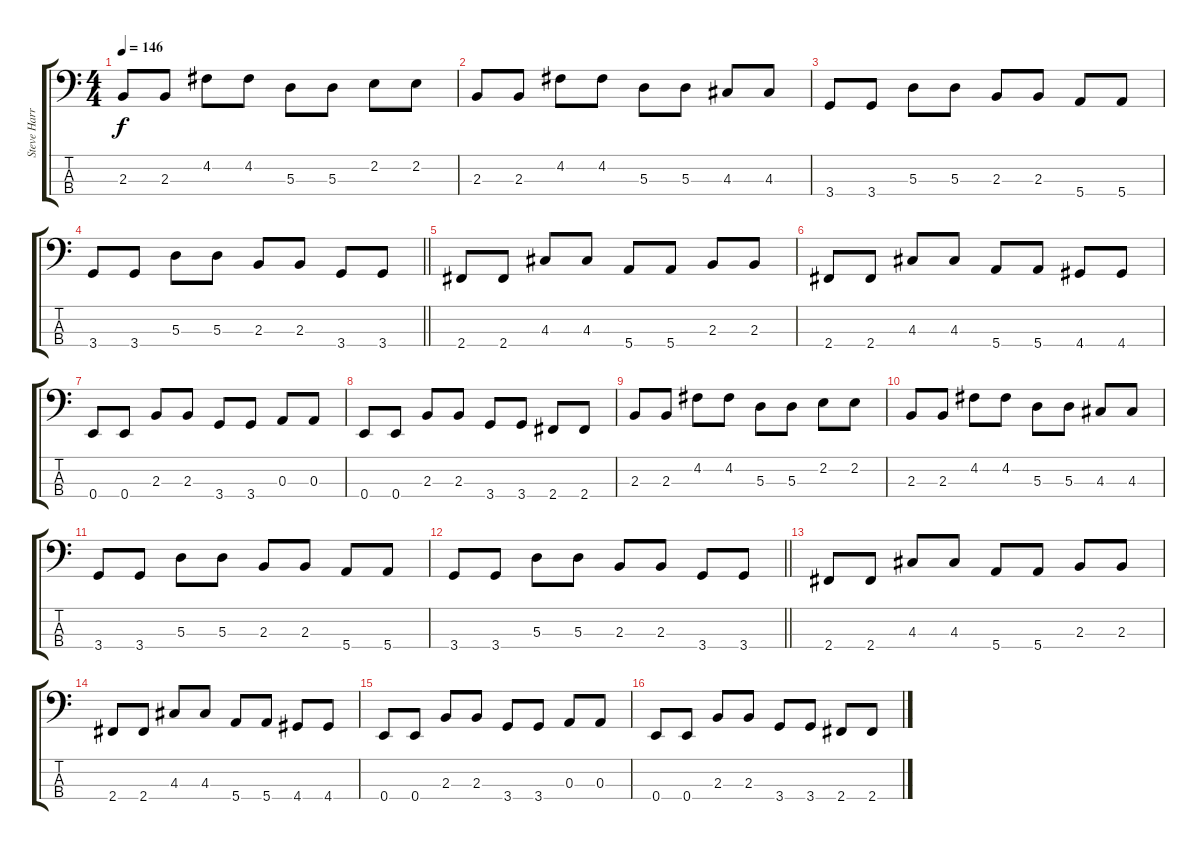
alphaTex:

\track ("Steve Harris" "Steve Harr") {instrument electricbassfinger}
\staff {score tabs}
\tuning (G2 D2 A1 E1) {hide}
\ts (4 4)
\tempo 146
\clef f4
\ks c
2.3.8{dy f} 2.3.8 4.2.8 4.2.8 5.3.8 5.3.8 2.2.8 2.2.8 |
2.3.8 2.3.8 4.2.8 4.2.8 5.3.8 5.3.8 4.3.8 4.3.8 |
3.4.8 3.4.8 5.3.8 5.3.8 2.3.8 2.3.8 5.4.8 5.4.8 |
\barLineRight lightlight
3.4.8 3.4.8 5.3.8 5.3.8 2.3.8 2.3.8 3.4.8 3.4.8 |
2.4.8 2.4.8 4.3.8 4.3.8 5.4.8 5.4.8 2.3.8 2.3.8 |
2.4.8 2.4.8 4.3.8 4.3.8 5.4.8 5.4.8 4.4.8 4.4.8 |
0.4.8 0.4.8 2.3.8 2.3.8 3.4.8 3.4.8 0.3.8 0.3.8 |
0.4.8 0.4.8 2.3.8 2.3.8 3.4.8 3.4.8 2.4.8 2.4.8 |
2.3.8 2.3.8 4.2.8 4.2.8 5.3.8 5.3.8 2.2.8 2.2.8 |
2.3.8 2.3.8 4.2.8 4.2.8 5.3.8 5.3.8 4.3.8 4.3.8 |
3.4.8 3.4.8 5.3.8 5.3.8 2.3.8 2.3.8 5.4.8 5.4.8 |
\barLineRight lightlight
3.4.8 3.4.8 5.3.8 5.3.8 2.3.8 2.3.8 3.4.8 3.4.8 |
2.4.8 2.4.8 4.3.8 4.3.8 5.4.8 5.4.8 2.3.8 2.3.8 |
2.4.8 2.4.8 4.3.8 4.3.8 5.4.8 5.4.8 4.4.8 4.4.8 |
0.4.8 0.4.8 2.3.8 2.3.8 3.4.8 3.4.8 0.3.8 0.3.8 |
0.4.8 0.4.8 2.3.8 2.3.8 3.4.8 3.4.8 2.4.8 2.4.8
